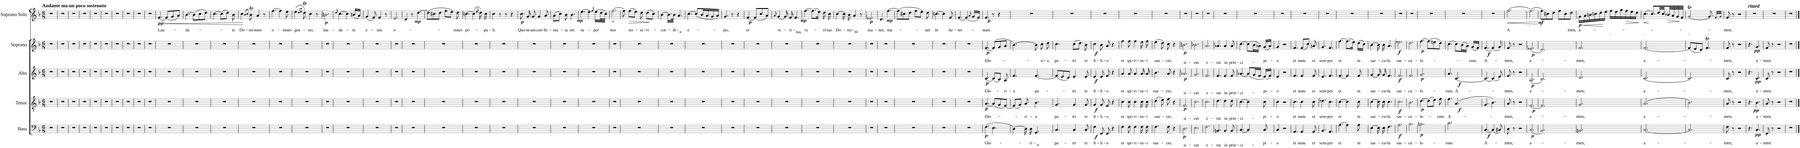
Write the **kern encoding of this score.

**kern	**text	**dynam	**kern	**text	**dynam	**kern	**text	**dynam	**kern	**text	**dynam	**kern	**text	**dynam
*part5	*part5	*part5	*part4	*part4	*part4	*part3	*part3	*part3	*part2	*part2	*part2	*part1	*part1	*part1
*staff5	*staff5	*staff5	*staff4	*staff4	*staff4	*staff3	*staff3	*staff3	*staff2	*staff2	*staff2	*staff1	*staff1	*staff1
*I"Bass	*	*	*I"Tenor	*	*	*I"Alto	*	*	*I"Soprano	*	*	*I"Soprano Solo	*	*
*I'B.	*	*	*I'T.	*	*	*I'A.	*	*	*I'S.	*	*	*I'Solo	*	*
*clefF4	*	*	*clefGv2	*	*	*clefG2	*	*	*clefG2	*	*	*clefG2	*	*
*k[b-]	*	*	*k[b-]	*	*	*k[b-]	*	*	*k[b-]	*	*	*k[b-]	*	*
*M6/8	*	*	*M6/8	*	*	*M6/8	*	*	*M6/8	*	*	*M6/8	*	*
=1	=1	=1	=1	=1	=1	=1	=1	=1	=1	=1	=1	=1	=1	=1
!	!	!	!	!	!	!	!	!	!	!	!	!LO:TX:a:B:t=Andante ma un poco sostenuto	!	!
2.r	.	.	2.r	.	.	2.r	.	.	2.r	.	.	2.r	.	.
=2	=2	=2	=2	=2	=2	=2	=2	=2	=2	=2	=2	=2	=2	=2
2.r	.	.	2.r	.	.	2.r	.	.	2.r	.	.	2.r	.	.
=3	=3	=3	=3	=3	=3	=3	=3	=3	=3	=3	=3	=3	=3	=3
2.r	.	.	2.r	.	.	2.r	.	.	2.r	.	.	2.r	.	.
=4	=4	=4	=4	=4	=4	=4	=4	=4	=4	=4	=4	=4	=4	=4
2.r	.	.	2.r	.	.	2.r	.	.	2.r	.	.	2.r	.	.
=5	=5	=5	=5	=5	=5	=5	=5	=5	=5	=5	=5	=5	=5	=5
2.r	.	.	2.r	.	.	2.r	.	.	2.r	.	.	2.r	.	.
=6	=6	=6	=6	=6	=6	=6	=6	=6	=6	=6	=6	=6	=6	=6
2.r	.	.	2.r	.	.	2.r	.	.	2.r	.	.	2.r	.	.
=7	=7	=7	=7	=7	=7	=7	=7	=7	=7	=7	=7	=7	=7	=7
2.r	.	.	2.r	.	.	2.r	.	.	2.r	.	.	2.r	.	.
=8	=8	=8	=8	=8	=8	=8	=8	=8	=8	=8	=8	=8	=8	=8
2.r	.	.	2.r	.	.	2.r	.	.	2.r	.	.	2.r	.	.
=9	=9	=9	=9	=9	=9	=9	=9	=9	=9	=9	=9	=9	=9	=9
2.r	.	.	2.r	.	.	2.r	.	.	2.r	.	.	2.r	.	.
=10	=10	=10	=10	=10	=10	=10	=10	=10	=10	=10	=10	=10	=10	=10
2.r	.	.	2.r	.	.	2.r	.	.	2.r	.	.	2.r	.	.
=11	=11	=11	=11	=11	=11	=11	=11	=11	=11	=11	=11	=11	=11	=11
!	!	!	!	!	!	!	!	!	!	!	!	!	!LO:LY:b	!LO:HP:b
!	!	!	!	!	!	!	!	!	!	!	!	!	!	!LO:DY:n=1:b
2.r	.	.	2.r	.	.	2.r	.	.	2.r	.	.	[4.f/	Lau-	< pp
.	.	.	.	.	.	.	.	.	.	.	.	(8f/L]	.	.
.	.	.	.	.	.	.	.	.	.	.	.	8g/	.	.
.	.	.	.	.	.	.	.	.	.	.	.	8a/J)	.	.
=12	=12	=12	=12	=12	=12	=12	=12	=12	=12	=12	=12	=12	=12	=12
!	!	!	!	!	!	!	!	!	!	!	!	!	!LO:LY:b	!
2.r	.	.	2.r	.	.	2.r	.	.	2.r	.	.	[4.b-\	-da-	.
.	.	.	.	.	.	.	.	.	.	.	.	(8b-\L]	.	.
.	.	.	.	.	.	.	.	.	.	.	.	8cc\	.	.
.	.	.	.	.	.	.	.	.	.	.	.	8dd\J)	.	.
=13	=13	=13	=13	=13	=13	=13	=13	=13	=13	=13	=13	=13	=13	=13
2.r	.	.	2.r	.	.	2.r	.	.	2.r	.	.	[4.cc\	.	.
.	.	.	.	.	.	.	.	.	.	.	.	(8cc\L]	.	.
.	.	.	.	.	.	.	.	.	.	.	.	8dd\J)	.	.
!	!	!	!	!	!	!	!	!	!	!	!	!	!LO:LY:b	!
.	.	.	.	.	.	.	.	.	.	.	.	8b-\	-te	.
=14	=14	=14	=14	=14	=14	=14	=14	=14	=14	=14	=14	=14	=14	=14
!	!	!	!	!	!	!	!	!	!	!	!	!	!LO:LY:b	!
2.r	.	.	2.r	.	.	2.r	.	.	2.r	.	.	4cc\	Do-	.
.	.	.	.	.	.	.	.	.	.	.	.	8qb-/L	.	.
.	.	.	.	.	.	.	.	.	.	.	.	8qcc/J	.	.
!	!	!	!	!	!	!	!	!	!	!	!	!	!LO:LY:b	!
.	.	.	.	.	.	.	.	.	.	.	.	8b-T\	-mi-	.
!	!	!	!	!	!	!	!	!	!	!	!	!	!LO:LY:b	!
.	.	.	.	.	.	.	.	.	.	.	.	4a/	-num	[
.	.	.	.	.	.	.	.	.	.	.	.	8r	.	.
=15	=15	=15	=15	=15	=15	=15	=15	=15	=15	=15	=15	=15	=15	=15
!	!	!	!	!	!	!	!	!	!	!	!	!	!LO:LY:b	!
2.r	.	.	2.r	.	.	2.r	.	.	2.r	.	.	[4.ff\	o-	.
.	.	.	.	.	.	.	.	.	.	.	.	4ff\]	.	.
!	!	!	!	!	!	!	!	!	!	!	!	!	!LO:LY:b	!
.	.	.	.	.	.	.	.	.	.	.	.	8ee\	-mnes	.
=16	=16	=16	=16	=16	=16	=16	=16	=16	=16	=16	=16	=16	=16	=16
!	!	!	!	!	!	!	!	!	!	!	!	!	!LO:LY:b	!
2.r	.	.	2.r	.	.	2.r	.	.	2.r	.	.	(4ee\	gen-	.
.	.	.	.	.	.	.	.	.	.	.	.	8qdd/L	.	.
.	.	.	.	.	.	.	.	.	.	.	.	8qee/J	.	.
.	.	.	.	.	.	.	.	.	.	.	.	8ddT\)	.	.
!	!	!	!	!	!	!	!	!	!	!	!	!	!LO:LY:b	!
.	.	.	.	.	.	.	.	.	.	.	.	4cc\	-tes,	.
.	.	.	.	.	.	.	.	.	.	.	.	8r	.	.
=17	=17	=17	=17	=17	=17	=17	=17	=17	=17	=17	=17	=17	=17	=17
!	!	!	!	!	!	!	!	!	!	!	!	!	!LO:LY:b	!LO:DY:b
2.r	.	.	2.r	.	.	2.r	.	.	2.r	.	.	2.bn\	lau-	p
=18	=18	=18	=18	=18	=18	=18	=18	=18	=18	=18	=18	=18	=18	=18
.	.	.	.	.	.	.	.	.	.	.	.	16qdd/	.	.
!	!	!	!	!	!	!	!	!	!	!	!	!	!LO:LY:b	!
2.r	.	.	2.r	.	.	2.r	.	.	2.r	.	.	[4.cc\	-da-	.
.	.	.	.	.	.	.	.	.	.	.	.	4cc\]	.	.
!	!	!	!	!	!	!	!	!	!	!	!	!	!LO:LY:b	!
.	.	.	.	.	.	.	.	.	.	.	.	(16bn/LL	-te	.
.	.	.	.	.	.	.	.	.	.	.	.	16a/JJ)	.	.
=19	=19	=19	=19	=19	=19	=19	=19	=19	=19	=19	=19	=19	=19	=19
!	!	!	!	!	!	!	!	!	!	!	!	!	!LO:LY:b	!
2.r	.	.	2.r	.	.	2.r	.	.	2.r	.	.	(4g/	e-	.
.	.	.	.	.	.	.	.	.	.	.	.	8f/)	.	.
!	!	!	!	!	!	!	!	!	!	!	!	!	!LO:LY:b	!
.	.	.	.	.	.	.	.	.	.	.	.	4f/	-um	.
.	.	.	.	.	.	.	.	.	.	.	.	8r	.	.
=20	=20	=20	=20	=20	=20	=20	=20	=20	=20	=20	=20	=20	=20	=20
!	!	!	!	!	!	!	!	!	!	!	!	!	!LO:LY:b	!
2.r	.	.	2.r	.	.	2.r	.	.	2.r	.	.	2.e/	o-	.
=21	=21	=21	=21	=21	=21	=21	=21	=21	=21	=21	=21	=21	=21	=21
2.r	.	.	2.r	.	.	2.r	.	.	2.r	.	.	4d/	.	.
.	.	.	.	.	.	.	.	.	.	.	.	8r	.	.
!	!	!	!	!	!	!	!	!	!	!	!	!	!	!LO:DY:b
.	.	.	.	.	.	.	.	.	.	.	.	[4.dd\	.	mp
=22	=22	=22	=22	=22	=22	=22	=22	=22	=22	=22	=22	=22	=22	=22
2.r	.	.	2.r	.	.	2.r	.	.	2.r	.	.	(8dd\L]	.	.
.	.	.	.	.	.	.	.	.	.	.	.	8cc#X\	.	.
.	.	.	.	.	.	.	.	.	.	.	.	8dd\J	.	.
.	.	.	.	.	.	.	.	.	.	.	.	8ff\L	.	.
.	.	.	.	.	.	.	.	.	.	.	.	8ee\J)	.	.
!	!	!	!	!	!	!	!	!	!	!	!	!	!LO:LY:b	!
.	.	.	.	.	.	.	.	.	.	.	.	8dd\	-mnes	.
=23	=23	=23	=23	=23	=23	=23	=23	=23	=23	=23	=23	=23	=23	=23
!	!	!	!	!	!	!	!	!	!	!	!	!	!LO:LY:b	!
2.r	.	.	2.r	.	.	2.r	.	.	2.r	.	.	[4.ccn\	po-	.
.	.	.	.	.	.	.	.	.	.	.	.	(4cc\]	.	.
.	.	.	.	.	.	.	.	.	.	.	.	16qee/	.	.
.	.	.	.	.	.	.	.	.	.	.	.	16dd\)	.	.
!	!	!	!	!	!	!	!	!	!	!	!	!	!LO:LY:b	!
.	.	.	.	.	.	.	.	.	.	.	.	16cc\	-pu-	.
=24	=24	=24	=24	=24	=24	=24	=24	=24	=24	=24	=24	=24	=24	=24
!	!	!	!	!	!	!	!	!	!	!	!	!	!LO:LY:b	!
2.r	.	.	2.r	.	.	2.r	.	.	2.r	.	.	4cc\	-li.	.
.	.	.	.	.	.	.	.	.	.	.	.	8r	.	.
.	.	.	.	.	.	.	.	.	.	.	.	8r	.	.
.	.	.	.	.	.	.	.	.	.	.	.	4r	.	.
=25	=25	=25	=25	=25	=25	=25	=25	=25	=25	=25	=25	=25	=25	=25
!	!	!	!	!	!	!	!	!	!	!	!	!	!LO:LY:b	!LO:DY:b
2.r	.	.	2.r	.	.	2.r	.	.	2.r	.	.	8.cc\	Quo-	p
!	!	!	!	!	!	!	!	!	!	!	!	!	!LO:LY:b	!
.	.	.	.	.	.	.	.	.	.	.	.	16g/	-ni-	.
!	!	!	!	!	!	!	!	!	!	!	!	!	!LO:LY:b	!
.	.	.	.	.	.	.	.	.	.	.	.	8g/	-am	.
!	!	!	!	!	!	!	!	!	!	!	!	!	!LO:LY:b	!
.	.	.	.	.	.	.	.	.	.	.	.	4g/	con-	.
!	!	!	!	!	!	!	!	!	!	!	!	!	!LO:LY:b	!
.	.	.	.	.	.	.	.	.	.	.	.	8a/	-fir-	.
=26	=26	=26	=26	=26	=26	=26	=26	=26	=26	=26	=26	=26	=26	=26
!	!	!	!	!	!	!	!	!	!	!	!	!	!LO:LY:b	!
2.r	.	.	2.r	.	.	2.r	.	.	2.r	.	.	(8a\L	-ma-	.
.	.	.	.	.	.	.	.	.	.	.	.	8cc\J)	.	.
!	!	!	!	!	!	!	!	!	!	!	!	!	!LO:LY:b	!
.	.	.	.	.	.	.	.	.	.	.	.	8b-\	-ta	.
!	!	!	!	!	!	!	!	!	!	!	!	!	!LO:LY:b	!
.	.	.	.	.	.	.	.	.	.	.	.	4.b-\	est	.
=27	=27	=27	=27	=27	=27	=27	=27	=27	=27	=27	=27	=27	=27	=27
!	!	!	!	!	!	!	!	!	!	!	!	!	!LO:LY:b	!LO:DY:b
2.r	.	.	2.r	.	.	2.r	.	.	2.r	.	.	[4.ee\	su-	mp
.	.	.	.	.	.	.	.	.	.	.	.	4ee\]	.	.
.	.	.	.	.	.	.	.	.	.	.	.	16qff/	.	.
!	!	!	!	!	!	!	!	!	!	!	!	!	!LO:LY:b	!
.	.	.	.	.	.	.	.	.	.	.	.	(16ee\LL	-per	.
.	.	.	.	.	.	.	.	.	.	.	.	32dd\L	.	.
.	.	.	.	.	.	.	.	.	.	.	.	32cc\JJJ)	.	.
=28	=28	=28	=28	=28	=28	=28	=28	=28	=28	=28	=28	=28	=28	=28
!	!	!	!	!	!	!	!	!	!	!	!	!	!LO:LY:b	!LO:HP:b
2.r	.	.	2.r	.	.	2.r	.	.	2.r	.	.	(2.ff\	nos	<
.	.	.	.	.	.	.	.	.	.	.	.	.	.	[
=29	=29	=29	=29	=29	=29	=29	=29	=29	=29	=29	=29	=29	=29	=29
2.r	.	.	2.r	.	.	2.r	.	.	2.r	.	.	8ff\)	.	.
!	!	!	!	!	!	!	!	!	!	!	!	!	!LO:LY:b	!LO:HP:b
.	.	.	.	.	.	.	.	.	.	.	.	(8ff\L	mi-	>
.	.	.	.	.	.	.	.	.	.	.	.	8ee\J)	.	.
!	!	!	!	!	!	!	!	!	!	!	!	!	!LO:LY:b	!
.	.	.	.	.	.	.	.	.	.	.	.	8dd\	-se-	.
!	!	!	!	!	!	!	!	!	!	!	!	!	!LO:LY:b	!
.	.	.	.	.	.	.	.	.	.	.	.	(8dd\L	-ri-	.
.	.	.	.	.	.	.	.	.	.	.	.	8cc\J)	.	.
.	.	.	.	.	.	.	.	.	.	.	.	.	.	]
=30	=30	=30	=30	=30	=30	=30	=30	=30	=30	=30	=30	=30	=30	=30
!	!	!	!	!	!	!	!	!	!	!	!	!	!LO:LY:b	!
2.r	.	.	2.r	.	.	2.r	.	.	2.r	.	.	[4b-\	-cor-	.
.	.	.	.	.	.	.	.	.	.	.	.	16.b-\LL]	.	.
!	!	!	!	!	!	!	!	!	!	!	!	!	!LO:LY:b	!
.	.	.	.	.	.	.	.	.	.	.	.	32b-\JJk	-di-	.
!	!	!	!	!	!	!	!	!	!	!	!	!	!LO:LY:b	!
.	.	.	.	.	.	.	.	.	.	.	.	4.a/	-a	.
=31	=31	=31	=31	=31	=31	=31	=31	=31	=31	=31	=31	=31	=31	=31
!	!	!	!	!	!	!	!	!	!	!	!	!	!LO:LY:b	!
2.r	.	.	2.r	.	.	2.r	.	.	2.r	.	.	[4.cc\	e-	.
.	.	.	.	.	.	.	.	.	.	.	.	(8cc/L]	.	.
.	.	.	.	.	.	.	.	.	.	.	.	16b-/L	.	.
.	.	.	.	.	.	.	.	.	.	.	.	16a/	.	.
.	.	.	.	.	.	.	.	.	.	.	.	16g/	.	.
.	.	.	.	.	.	.	.	.	.	.	.	16a/JJ)	.	.
=32	=32	=32	=32	=32	=32	=32	=32	=32	=32	=32	=32	=32	=32	=32
!	!	!	!	!	!	!	!	!	!	!	!	!	!LO:LY:b	!
2.r	.	.	2.r	.	.	2.r	.	.	2.r	.	.	4.g/	-jus,	.
.	.	.	.	.	.	.	.	.	.	.	.	8r	.	.
.	.	.	.	.	.	.	.	.	.	.	.	4r	.	.
=33	=33	=33	=33	=33	=33	=33	=33	=33	=33	=33	=33	=33	=33	=33
!	!	!	!	!	!	!	!	!	!	!	!	!	!LO:LY:b	!LO:DY:b
2.r	.	.	2.r	.	.	2.r	.	.	2.r	.	.	[4.f/	et	p
.	.	.	.	.	.	.	.	.	.	.	.	(8f/L]	.	.
.	.	.	.	.	.	.	.	.	.	.	.	8cc/	.	.
.	.	.	.	.	.	.	.	.	.	.	.	8a/J)	.	.
=34	=34	=34	=34	=34	=34	=34	=34	=34	=34	=34	=34	=34	=34	=34
.	.	.	.	.	.	.	.	.	.	.	.	16qa/	.	.
!	!	!	!	!	!	!	!	!	!	!	!	!	!LO:LY:b	!
2.r	.	.	2.r	.	.	2.r	.	.	2.r	.	.	[4g/	ve-	.
.	.	.	.	.	.	.	.	.	.	.	.	16g/]	.	.
!	!	!	!	!	!	!	!	!	!	!	!	!	!LO:LY:b	!
.	.	.	.	.	.	.	.	.	.	.	.	16f/	-ri-	.
!	!	!	!	!	!	!	!	!	!	!	!	!	!LO:LY:b	!
.	.	.	.	.	.	.	.	.	.	.	.	4.f/	-tas,	.
=35	=35	=35	=35	=35	=35	=35	=35	=35	=35	=35	=35	=35	=35	=35
!	!	!	!	!	!	!	!	!	!	!	!	!	!LO:LY:b	!LO:DY:b
2.r	.	.	2.r	.	.	2.r	.	.	2.r	.	.	[4.ff\	ve-	mp
.	.	.	.	.	.	.	.	.	.	.	.	(8.ff\L]	.	.
.	.	.	.	.	.	.	.	.	.	.	.	16ee\Jk)	.	.
!	!	!	!	!	!	!	!	!	!	!	!	!	!LO:LY:b	!
.	.	.	.	.	.	.	.	.	.	.	.	16dd\	-ri-	.
!	!	!	!	!	!	!	!	!	!	!	!	!	!LO:LY:b	!
.	.	.	.	.	.	.	.	.	.	.	.	16cc\	-tas	.
=36	=36	=36	=36	=36	=36	=36	=36	=36	=36	=36	=36	=36	=36	=36
!	!	!	!	!	!	!	!	!	!	!	!	!	!LO:LY:b	!
2.r	.	.	2.r	.	.	2.r	.	.	2.r	.	.	[4cc\	Do-	.
.	.	.	.	.	.	.	.	.	.	.	.	16cc\]	.	.
!	!	!	!	!	!	!	!	!	!	!	!	!	!LO:LY:b	!
.	.	.	.	.	.	.	.	.	.	.	.	16b-\	-mi-	.
!	!	!	!	!	!	!	!	!	!	!	!	!	!LO:LY:b	!
.	.	.	.	.	.	.	.	.	.	.	.	4a/	-ni	.
.	.	.	.	.	.	.	.	.	.	.	.	8r	.	.
=37	=37	=37	=37	=37	=37	=37	=37	=37	=37	=37	=37	=37	=37	=37
!	!	!	!	!	!	!	!	!	!	!	!	!	!LO:LY:b	!LO:DY:b
2.r	.	.	2.r	.	.	2.r	.	.	2.r	.	.	2.e-X/	ma-	p
=38	=38	=38	=38	=38	=38	=38	=38	=38	=38	=38	=38	=38	=38	=38
!	!	!	!	!	!	!	!	!	!	!	!	!	!LO:LY:b	!
2.r	.	.	2.r	.	.	2.r	.	.	2.r	.	.	4.d/	-net,	.
!	!	!	!	!	!	!	!	!	!	!	!	!	!LO:LY:b	!LO:DY:b
.	.	.	.	.	.	.	.	.	.	.	.	[4.ff\	ma-	mp
=39	=39	=39	=39	=39	=39	=39	=39	=39	=39	=39	=39	=39	=39	=39
2.r	.	.	2.r	.	.	2.r	.	.	2.r	.	.	(8ff\L]	.	.
.	.	.	.	.	.	.	.	.	.	.	.	8cc#X\	.	.
.	.	.	.	.	.	.	.	.	.	.	.	8dd\J	.	.
.	.	.	.	.	.	.	.	.	.	.	.	8ff\L	.	.
.	.	.	.	.	.	.	.	.	.	.	.	8ee\J)	.	.
!	!	!	!	!	!	!	!	!	!	!	!	!	!LO:LY:b	!
.	.	.	.	.	.	.	.	.	.	.	.	8dd\	-net	.
=40	=40	=40	=40	=40	=40	=40	=40	=40	=40	=40	=40	=40	=40	=40
!	!	!	!	!	!	!	!	!	!	!	!	!	!LO:LY:b	!
2.r	.	.	2.r	.	.	2.r	.	.	2.r	.	.	[4.ccn\	in	.
.	.	.	.	.	.	.	.	.	.	.	.	4cc\]	.	.
!	!	!	!	!	!	!	!	!	!	!	!	!	!LO:LY:b	!
.	.	.	.	.	.	.	.	.	.	.	.	8f/	Ae-	.
=41	=41	=41	=41	=41	=41	=41	=41	=41	=41	=41	=41	=41	=41	=41
!	!	!	!	!	!	!	!	!	!	!	!	!	!LO:LY:b	!
2.r	.	.	2.r	.	.	2.r	.	.	2.r	.	.	[4.f/	-ter-	.
.	.	.	.	.	.	.	.	.	.	.	.	(4f/]	.	.
.	.	.	.	.	.	.	.	.	.	.	.	16qa/	.	.
.	.	.	.	.	.	.	.	.	.	.	.	16g/LL	.	.
.	.	.	.	.	.	.	.	.	.	.	.	16f/JJ)	.	.
=42	=42	=42	=42	=42	=42	=42	=42	=42	=42	=42	=42	=42	=42	=42
!	!LO:LY:b	!LO:DY:b	!	!LO:LY:b	!LO:DY:b	!	!LO:LY:b	!LO:DY:b	!	!LO:LY:b	!LO:DY:b	!	!LO:LY:b	!LO:DY:b
(4.F\	Glo-	p	[4.A/	Glo-	p	[4.c/	Glo-	p	[4.f/	Glo-	p	4.f/	-num.	p
4.E\	.	.	(8A/L]	.	.	(8c/L]	.	.	(8f/L]	.	.	8r	.	.
.	.	.	8G/	.	.	8B-/J)	.	.	8g/	.	.	4r	.	.
!	!	!	!	!	!	!	!LO:LY:b	!	!	!	!	!	!	!
.	.	.	[8F/J)	.	.	8A/	-ri-	.	8a/J	.	.	.	.	.
=43	=43	=43	=43	=43	=43	=43	=43	=43	=43	=43	=43	=43	=43	=43
!	!	!	!	!	!	!	!LO:LY:b	!	!	!	!	!	!	!
[4D\)	.	.	(8F/L]	.	.	4.f/	-a	.	[4.b-\)	.	.	2.r	.	.
.	.	.	8G/J)	.	.	.	.	.	.	.	.	.	.	.
!	!	!	!	!LO:LY:b	!	!	!	!	!	!	!	!	!	!
16D\LL]	.	.	8A/	-ri-	.	.	.	.	.	.	.	.	.	.
!	!LO:LY:b	!	!	!	!	!	!	!	!	!	!	!	!	!
16D\JJ	-ri-	.	.	.	.	.	.	.	.	.	.	.	.	.
!	!LO:LY:b	!	!	!LO:LY:b	!	!	!LO:LY:b	!	!	!	!	!	!	!
4.GG/	-a	.	4.B-\	-a	.	[4.f/	pa-	.	8b-\]	.	.	.	.	.
!	!	!	!	!	!	!	!	!	!	!LO:LY:b	!	!	!	!
.	.	.	.	.	.	.	.	.	8cc\	-ri-	.	.	.	.
!	!	!	!	!	!	!	!	!	!	!LO:LY:b	!	!	!	!
.	.	.	.	.	.	.	.	.	8dd\	-a	.	.	.	.
=44	=44	=44	=44	=44	=44	=44	=44	=44	=44	=44	=44	=44	=44	=44
!	!LO:LY:b	!	!	!LO:LY:b	!	!	!	!	!	!LO:LY:b	!	!	!	!
4.C/	pa-	.	4.G/	pa-	.	(8f/L]	.	.	4.cc\	pa-	.	2.r	.	.
.	.	.	.	.	.	8e/	.	.	.	.	.	.	.	.
.	.	.	.	.	.	8d/J)	.	.	.	.	.	.	.	.
!	!LO:LY:b	!	!	!LO:LY:b	!	!	!LO:LY:b	!	!	!LO:LY:b	!	!	!	!
4C/	-tri	.	4G/	-tri	.	4e/	-tri	.	(8cc\L	-tri	.	.	.	.
.	.	.	.	.	.	.	.	.	8dd\J)	.	.	.	.	.
!	!LO:LY:b	!	!	!LO:LY:b	!	!	!LO:LY:b	!	!	!LO:LY:b	!	!	!	!
8C/	et	.	8G/	et	.	8e/	et	.	8b-\	et	.	.	.	.
=45	=45	=45	=45	=45	=45	=45	=45	=45	=45	=45	=45	=45	=45	=45
!	!LO:LY:b	!LO:DY:b	!	!LO:LY:b	!LO:DY:b	!	!LO:LY:b	!LO:DY:b	!	!LO:LY:b	!LO:DY:b	!	!	!
4F\	fi-	f	4G/	fi-	f	4e/	fi-	f	4cc\	fi-	f	2.r	.	.
!	!LO:LY:b	!	!	!LO:LY:b	!	!	!LO:LY:b	!	!	!LO:LY:b	!	!	!	!
8FF/	-li-	.	8G/	-li-	.	8e/	-li-	.	8b-\	-li-	.	.	.	.
!	!LO:LY:b	!	!	!LO:LY:b	!	!	!LO:LY:b	!	!	!LO:LY:b	!	!	!	!
8FF/	-o	.	8F/	-o	.	8f/	-o	.	8a/	-o	.	.	.	.
4r	.	.	4r	.	.	4r	.	.	4r	.	.	.	.	.
=46	=46	=46	=46	=46	=46	=46	=46	=46	=46	=46	=46	=46	=46	=46
!	!LO:LY:b	!	!	!LO:LY:b	!	!	!LO:LY:b	!	!	!LO:LY:b	!	!	!	!
4F\	et	.	4c\	et	.	4a/	et	.	4ff\	et	.	2.r	.	.
!	!LO:LY:b	!	!	!LO:LY:b	!	!	!LO:LY:b	!	!	!LO:LY:b	!	!	!	!
8F\	spi-	.	8c\	spi-	.	8a/	spi-	.	8ff\	spi-	.	.	.	.
!	!LO:LY:b	!	!	!LO:LY:b	!	!	!LO:LY:b	!	!	!LO:LY:b	!	!	!	!
4F\	-ri-	.	4c\	-ri-	.	4a/	-ri-	.	4ff\	-ri-	.	.	.	.
!	!LO:LY:b	!	!	!LO:LY:b	!	!	!LO:LY:b	!	!	!LO:LY:b	!	!	!	!
16F\LL	-tu-	.	16c\	-tu-	.	16a/	-tu-	.	16ee\	-tu-	.	.	.	.
!	!LO:LY:b	!	!	!LO:LY:b	!	!	!LO:LY:b	!	!	!LO:LY:b	!	!	!	!
16F\JJ	-i	.	16c\	-i	.	16a/	-i	.	16ff\	-i	.	.	.	.
=47	=47	=47	=47	=47	=47	=47	=47	=47	=47	=47	=47	=47	=47	=47
!	!LO:LY:b	!	!	!LO:LY:b	!	!	!LO:LY:b	!	!	!LO:LY:b	!	!	!	!
4.F\	san-	.	(4d\	san-	.	4.b-\	san-	.	(4ee\	san-	.	2.r	.	.
.	.	.	8e\)	.	.	.	.	.	8dd\)	.	.	.	.	.
!	!LO:LY:b	!	!	!LO:LY:b	!	!	!LO:LY:b	!	!	!LO:LY:b	!	!	!	!
8F\	-cto,	.	8f\	-cto,	.	8a/	-cto,	.	8cc\	-cto,	.	.	.	.
4r	.	.	4r	.	.	4r	.	.	4r	.	.	.	.	.
=48	=48	=48	=48	=48	=48	=48	=48	=48	=48	=48	=48	=48	=48	=48
!	!LO:LY:b	!LO:DY:b	!	!LO:LY:b	!LO:DY:b	!	!LO:LY:b	!LO:DY:b	!	!LO:LY:b	!LO:DY:b	!	!	!
2.D\	si-	p	2.F/	si-	p	2.a-X/	si-	p	2.bn\	si-	p	2.r	.	.
=49	=49	=49	=49	=49	=49	=49	=49	=49	=49	=49	=49	=49	=49	=49
!	!LO:LY:b	!	!	!LO:LY:b	!	!	!LO:LY:b	!	!	!LO:LY:b	!	!	!	!
2.E\	-cut	.	2.c\	-cut	.	2.g/	-cut	.	2.b-X\	-cut	.	2.r	.	.
=50	=50	=50	=50	=50	=50	=50	=50	=50	=50	=50	=50	=50	=50	=50
!	!LO:LY:b	!	!	!LO:LY:b	!	!	!LO:LY:b	!	!	!LO:LY:b	!	!	!	!
2.F\	e-	.	2.c\	e-	.	2.f/	e-	.	2.a/	e-	.	2.r	.	.
=51	=51	=51	=51	=51	=51	=51	=51	=51	=51	=51	=51	=51	=51	=51
!	!LO:LY:b	!	!	!LO:LY:b	!	!	!LO:LY:b	!	!	!LO:LY:b	!	!	!	!
4.BBn/	-rat	.	4.d\	-rat	.	4.f/	-rat	.	4.a-X/	-rat	.	2.r	.	.
!	!LO:LY:b	!	!	!LO:LY:b	!	!	!LO:LY:b	!	!	!LO:LY:b	!	!	!	!
4BB/	in	.	4d\	in	.	4f/	in	.	4a-/	in	.	.	.	.
!	!LO:LY:b	!	!	!LO:LY:b	!	!	!LO:LY:b	!	!	!LO:LY:b	!	!	!	!
8BB/	prin-	.	8d\	prin-	.	8f/	prin-	.	8a-/	prin-	.	.	.	.
=52	=52	=52	=52	=52	=52	=52	=52	=52	=52	=52	=52	=52	=52	=52
!	!LO:LY:b	!	!	!LO:LY:b	!	!	!LO:LY:b	!	!	!LO:LY:b	!	!	!	!
[4.C/	-ci-	.	[4.c\	-ci-	.	[4.a-X/	-ci-	.	[4.cc\	-ci-	.	2.r	.	.
4C/]	.	.	4c\]	.	.	(8a-/L]	.	.	(8cc\L]	.	.	.	.	.
.	.	.	.	.	.	16g/L	.	.	16b-\L	.	.	.	.	.
.	.	.	.	.	.	16f/JJ	.	.	16a-X\JJ)	.	.	.	.	.
!	!LO:LY:b	!	!	!LO:LY:b	!	!	!LO:LY:b	!	!	!LO:LY:b	!	!	!	!
8C/	-pi-	.	8c\	-pi-	.	(16e/LL)	-pi-	.	(16g/LL	-pi-	.	.	.	.
.	.	.	.	.	.	16f/JJ)	.	.	16a-/JJ)	.	.	.	.	.
=53	=53	=53	=53	=53	=53	=53	=53	=53	=53	=53	=53	=53	=53	=53
!	!LO:LY:b	!	!	!LO:LY:b	!	!	!LO:LY:b	!	!	!LO:LY:b	!	!	!	!
4C/	-o	.	4c\	-o	.	4e/	-o	.	4g/	-o	.	2.r	.	.
2r	.	.	2r	.	.	2r	.	.	2r	.	.	.	.	.
=54	=54	=54	=54	=54	=54	=54	=54	=54	=54	=54	=54	=54	=54	=54
!	!LO:LY:b	!	!	!LO:LY:b	!	!	!LO:LY:b	!	!	!LO:LY:b	!	!	!	!
4.AA/	et	.	4.c\	et	.	4.f/	et	.	4.f/	et	.	2.r	.	.
!	!LO:LY:b	!	!	!LO:LY:b	!	!	!LO:LY:b	!	!	!LO:LY:b	!	!	!	!
4AA/	nunc	.	4c\	nunc	.	4f/	nunc	.	(8f/L	nunc	.	.	.	.
.	.	.	.	.	.	.	.	.	8cc/J)	.	.	.	.	.
!	!LO:LY:b	!	!	!LO:LY:b	!	!	!LO:LY:b	!	!	!LO:LY:b	!	!	!	!
8AA/	et	.	8c\	et	.	8f/	et	.	8an/	et	.	.	.	.
=55	=55	=55	=55	=55	=55	=55	=55	=55	=55	=55	=55	=55	=55	=55
!	!LO:LY:b	!	!	!LO:LY:b	!	!	!LO:LY:b	!	!	!LO:LY:b	!	!	!	!
4.BB-/	sem-	.	4.d-X\	sem-	.	4.e/	sem-	.	4.g/	sem-	.	2.r	.	.
!	!LO:LY:b	!	!	!LO:LY:b	!	!	!LO:LY:b	!	!	!LO:LY:b	!	!	!	!
4.AA/	-per	.	4.c\	-per	.	4.f/	-per	.	4.f/	-per	.	.	.	.
=56	=56	=56	=56	=56	=56	=56	=56	=56	=56	=56	=56	=56	=56	=56
!	!LO:LY:b	!	!	!LO:LY:b	!	!	!LO:LY:b	!	!	!LO:LY:b	!	!	!	!
[4.A\	et	.	[4.c\	et	.	[4.f/	et	.	[4.ff\	et	.	2.r	.	.
4A\]	.	.	4c\]	.	.	4f/]	.	.	(8.ff\L]	.	.	.	.	.
.	.	.	.	.	.	.	.	.	16ee\Jk)	.	.	.	.	.
!	!LO:LY:b	!	!	!LO:LY:b	!	!	!LO:LY:b	!	!	!LO:LY:b	!	!	!	!
8A\	in	.	8c\	in	.	8f/	in	.	(16dd\LL	in	.	.	.	.
.	.	.	.	.	.	.	.	.	16cc\JJ)	.	.	.	.	.
=57	=57	=57	=57	=57	=57	=57	=57	=57	=57	=57	=57	=57	=57	=57
!	!LO:LY:b	!	!	!LO:LY:b	!	!	!LO:LY:b	!	!	!LO:LY:b	!	!	!	!
[4E\	sae-	.	[4c\	sae-	.	[4g/	sae-	.	[4b-\	sae-	.	2.r	.	.
16E\LL]	.	.	16c\]	.	.	16g/]	.	.	16b-\]	.	.	.	.	.
!	!LO:LY:b	!	!	!LO:LY:b	!	!	!LO:LY:b	!	!	!LO:LY:b	!	!	!	!
16E\JJ	-cu-	.	16c\	-cu-	.	16g/	-cu-	.	16b-\	-cu-	.	.	.	.
!	!LO:LY:b	!	!	!LO:LY:b	!	!	!LO:LY:b	!	!	!LO:LY:b	!	!	!	!
4.F\	-la	.	4.c\	-la	.	4.f/	-la	.	4.a/	-la	.	.	.	.
=58	=58	=58	=58	=58	=58	=58	=58	=58	=58	=58	=58	=58	=58	=58
!	!LO:LY:b	!LO:DY:b	!	!LO:LY:b	!LO:DY:b	!	!LO:LY:b	!LO:DY:b	!	!LO:LY:b	!LO:DY:b	!	!	!
2.A\	sae-	f	2.c\	sae-	f	2.f/	sae-	f	2.ee-X\	sae-	f	2.r	.	.
=59	=59	=59	=59	=59	=59	=59	=59	=59	=59	=59	=59	=59	=59	=59
!	!LO:LY:b	!	!	!LO:LY:b	!	!	!LO:LY:b	!	!	!LO:LY:b	!	!	!	!
2.B-\	-cu-	.	2.B-\	-cu-	.	2.f/	-cu-	.	2.dd\	-cu-	.	2.r	.	.
=60	=60	=60	=60	=60	=60	=60	=60	=60	=60	=60	=60	=60	=60	=60
!	!LO:LY:b	!LO:DY:b	!	!LO:LY:b	!LO:DY:b	!	!LO:LY:b	!LO:DY:b	!	!LO:LY:b	!LO:DY:b	!	!	!
2.Bn\	-lo-	p	[4.d\	-lo-	p	2.g/	-lo-	p	[4.ff\	-lo-	p	2.r	.	.
.	.	.	(8d\L]	.	.	.	.	.	(8ff\L]	.	.	.	.	.
.	.	.	8e\J)	.	.	.	.	.	8een\	.	.	.	.	.
!	!	!	!	!LO:LY:b	!	!	!	!	!	!	!	!	!	!
.	.	.	8f\	-rum.	.	.	.	.	8dd\J)	.	.	.	.	.
=61	=61	=61	=61	=61	=61	=61	=61	=61	=61	=61	=61	=61	=61	=61
!	!LO:LY:b	!	!	!LO:LY:b	!	!	!LO:LY:b	!	!	!	!	!	!	!
2.c\	-rum.	.	4.f\	A-	.	4.a/	-rum.	.	(4.cc\	.	.	2.r	.	.
!	!	!	!	!	!LO:DY:b	!	!LO:LY:b	!LO:DY:b	!	!	!	!	!	!
.	.	.	(4.A/	.	f	[4.c/	A-	f	8cc\L)	.	.	.	.	.
.	.	.	.	.	.	.	.	.	(16b-\L	.	.	.	.	.
.	.	.	.	.	.	.	.	.	16a\JJ)	.	.	.	.	.
!	!	!	!	!	!	!	!	!	!	!LO:LY:b	!	!	!	!
.	.	.	.	.	.	.	.	.	(16g/LL	-rum.	.	.	.	.
.	.	.	.	.	.	.	.	.	16f/JJ)	.	.	.	.	.
=62	=62	=62	=62	=62	=62	=62	=62	=62	=62	=62	=62	=62	=62	=62
!	!LO:LY:b	!LO:DY:b	!	!	!	!	!	!	!	!LO:LY:b	!LO:DY:b	!	!	!
[4.C/	A-	f	4.G/	.	.	4.c/_	.	.	(4.f/	A-	f	2.r	.	.
(4C/]	.	.	4.B-\)	.	.	(4c/]	.	.	(4f/)	.	.	.	.	.
8C#X/)	.	.	.	.	.	8e/)	.	.	8g/)	.	.	.	.	.
=63	=63	=63	=63	=63	=63	=63	=63	=63	=63	=63	=63	=63	=63	=63
!	!LO:LY:b	!	!	!LO:LY:b	!	!	!LO:LY:b	!	!	!LO:LY:b	!	!	!LO:LY:b	!LO:HP:b
8D\	-men,	.	8A/	-men,	.	8f/	-men,	.	8f/	-men,	.	(2.ff\	A	<
8r	.	.	8r	.	.	8r	.	.	8r	.	.	.	.	.
2r	.	.	2r	.	.	2r	.	.	2r	.	.	.	.	.
=64	=64	=64	=64	=64	=64	=64	=64	=64	=64	=64	=64	=64	=64	=64
!	!	!	!	!	!	!	!	!	!	!	!	!LO:TX:b:t=-	!	!
!	!LO:LY:b	!LO:DY:b	!	!LO:LY:b	!LO:DY:b	!	!LO:LY:b	!LO:DY:b	!	!LO:LY:b	!LO:DY:b	!	!	!
(2.C/	a-	p	[2.F/	a-	p	(2.A/	a-	p	(2.e-X/	a-	p	(2.ff\)	.	.
.	.	.	.	.	.	.	.	.	.	.	.	.	.	[
=65	=65	=65	=65	=65	=65	=65	=65	=65	=65	=65	=65	=65	=65	=65
!	!	!	!	!	!	!	!	!	!	!	!	!LO:TX:b:t=-	!	!
!	!	!	!	!	!	!	!	!	!	!	!	!	!	!LO:DY:b
2.BB-/)	.	.	2.F/]	.	.	2.B-/)	.	.	2.d/)	.	.	8ff\L)	.	mf
.	.	.	.	.	.	.	.	.	.	.	.	8cc#X\	.	.
.	.	.	.	.	.	.	.	.	.	.	.	8dd\J	.	.
.	.	.	.	.	.	.	.	.	.	.	.	8ff\L	.	.
.	.	.	.	.	.	.	.	.	.	.	.	8cc#\	.	.
!	!	!	!	!	!	!	!	!	!	!	!	!	!LO:LY:b	!
.	.	.	.	.	.	.	.	.	.	.	.	8dd\J	men,	.
=66	=66	=66	=66	=66	=66	=66	=66	=66	=66	=66	=66	=66	=66	=66
!	!LO:LY:b	!	!	!LO:LY:b	!	!	!LO:LY:b	!	!	!LO:LY:b	!	!	!LO:LY:b	!LO:HP:b
!	!	!	!	!	!	!	!	!	!	!	!	!	!	!LO:DY:n=1:b
2.BBn/	-men,	.	2.G/	-men,	.	2.d/	-men,	.	2.f/	-men,	.	16g\LL	a-	< p
.	.	.	.	.	.	.	.	.	.	.	.	16a\	.	.
.	.	.	.	.	.	.	.	.	.	.	.	16bn\	.	.
.	.	.	.	.	.	.	.	.	.	.	.	16ccn\	.	.
.	.	.	.	.	.	.	.	.	.	.	.	16dd\	.	.
.	.	.	.	.	.	.	.	.	.	.	.	16ee\JJ	.	.
!	!	!	!	!	!	!	!	!	!	!	!	!LO:TX:b:t=-	!	!
.	.	.	.	.	.	.	.	.	.	.	.	16ff\LL	.	.
.	.	.	.	.	.	.	.	.	.	.	.	16ee\	.	[
.	.	.	.	.	.	.	.	.	.	.	.	16gg\	.	.
!	!	!	!	!	!	!	!	!	!	!	!	!	!	!LO:HP:b
.	.	.	.	.	.	.	.	.	.	.	.	16ff\	.	>
.	.	.	.	.	.	.	.	.	.	.	.	16ee\	.	.
.	.	.	.	.	.	.	.	.	.	.	.	16dd\JJ	.	.
.	.	.	.	.	.	.	.	.	.	.	.	.	.	]
=67	=67	=67	=67	=67	=67	=67	=67	=67	=67	=67	=67	=67	=67	=67
!	!	!	!	!	!	!	!	!	!	!	!	!LO:TX:b:t=-	!	!
!	!LO:LY:b	!	!	!LO:LY:b	!	!	!LO:LY:b	!	!	!LO:LY:b	!	!	!	!LO:HP:b
[2.C/	a-	.	(2.A/	a-	.	[2.c/	a-	.	[2.f/	a-	.	(4.cc\	.	<
.	.	.	.	.	.	.	.	.	.	.	.	8.cc/L)	.	.
.	.	.	.	.	.	.	.	.	.	.	.	32dd/LL	.	[
.	.	.	.	.	.	.	.	.	.	.	.	32cc/	.	.
!	!	!	!	!	!	!	!	!	!	!	!	!	!	!LO:HP:b
.	.	.	.	.	.	.	.	.	.	.	.	32b-X/	.	>
.	.	.	.	.	.	.	.	.	.	.	.	32a/	.	.
.	.	.	.	.	.	.	.	.	.	.	.	32g/	.	.
.	.	.	.	.	.	.	.	.	.	.	.	32f/JJJ	.	.
.	.	.	.	.	.	.	.	.	.	.	.	.	.	]
=68	=68	=68	=68	=68	=68	=68	=68	=68	=68	=68	=68	=68	=68	=68
!	!	!	!	!	!	!	!	!	!	!	!	!LO:TX:b:t=-	!	!
2.C/]	.	.	2.B-\)	.	.	2.c/]	.	.	(8f/L]	.	.	[2gT/	.	.
.	.	.	.	.	.	.	.	.	8e/	.	.	.	.	.
.	.	.	.	.	.	.	.	.	8d/J)	.	.	.	.	.
.	.	.	.	.	.	.	.	.	4.fT/	.	.	.	.	.
!	!	!	!	!	!	!	!	!	!	!	!	!LO:TX:b:t=-	!	!
.	.	.	.	.	.	.	.	.	.	.	.	8.g/]	.	.
.	.	.	.	.	.	.	.	.	.	.	.	32f!/LLL	.	.
.	.	.	.	.	.	.	.	.	.	.	.	32g!/JJJ	.	.
=69	=69	=69	=69	=69	=69	=69	=69	=69	=69	=69	=69	=69	=69	=69
!	!LO:LY:b	!	!	!LO:LY:b	!	!	!LO:LY:b	!	!	!LO:LY:b	!	!	!LO:LY:b	!
8F\	-men,	.	8A/	-men,	.	8c/	-men,	.	8f/	-men,	.	8f/	-men.	.
8r	.	.	8r	.	.	8r	.	.	8r	.	.	8r	.	.
2r	.	.	2r	.	.	2r	.	.	2r	.	.	2r	.	.
=70	=70	=70	=70	=70	=70	=70	=70	=70	=70	=70	=70	=70	=70	=70
!	!	!	!	!	!	!	!	!	!	!	!	!LO:TX:a:Bi:t=ritard	!	!
4.r	.	.	4.r	.	.	4.r	.	.	4.r	.	.	2.r	.	.
!	!LO:LY:b	!LO:DY:b	!	!LO:LY:b	!LO:DY:b	!	!LO:LY:b	!LO:DY:b	!	!LO:LY:b	!LO:DY:b	!	!	!
4.C/	a-	pp	4.B-\	a-	pp	4.c/	a-	pp	4.g/	a-	pp	.	.	.
=71	=71	=71	=71	=71	=71	=71	=71	=71	=71	=71	=71	=71	=71	=71
!	!LO:LY:b	!	!	!LO:LY:b	!	!	!LO:LY:b	!	!	!LO:LY:b	!	!	!	!
8FF/	-men.	.	8A/	-men.	.	8c/	-men.	.	8f/	-men.	.	2.r	.	.
8r	.	.	8r	.	.	8r	.	.	8r	.	.	.	.	.
2r	.	.	2r	.	.	2r	.	.	2r	.	.	.	.	.
=72	=72	=72	=72	=72	=72	=72	=72	=72	=72	=72	=72	=72	=72	=72
2.r	.	.	2.r	.	.	2.r	.	.	2.r	.	.	2.r	.	.
==	==	==	==	==	==	==	==	==	==	==	==	==	==	==
*-	*-	*-	*-	*-	*-	*-	*-	*-	*-	*-	*-	*-	*-	*-
